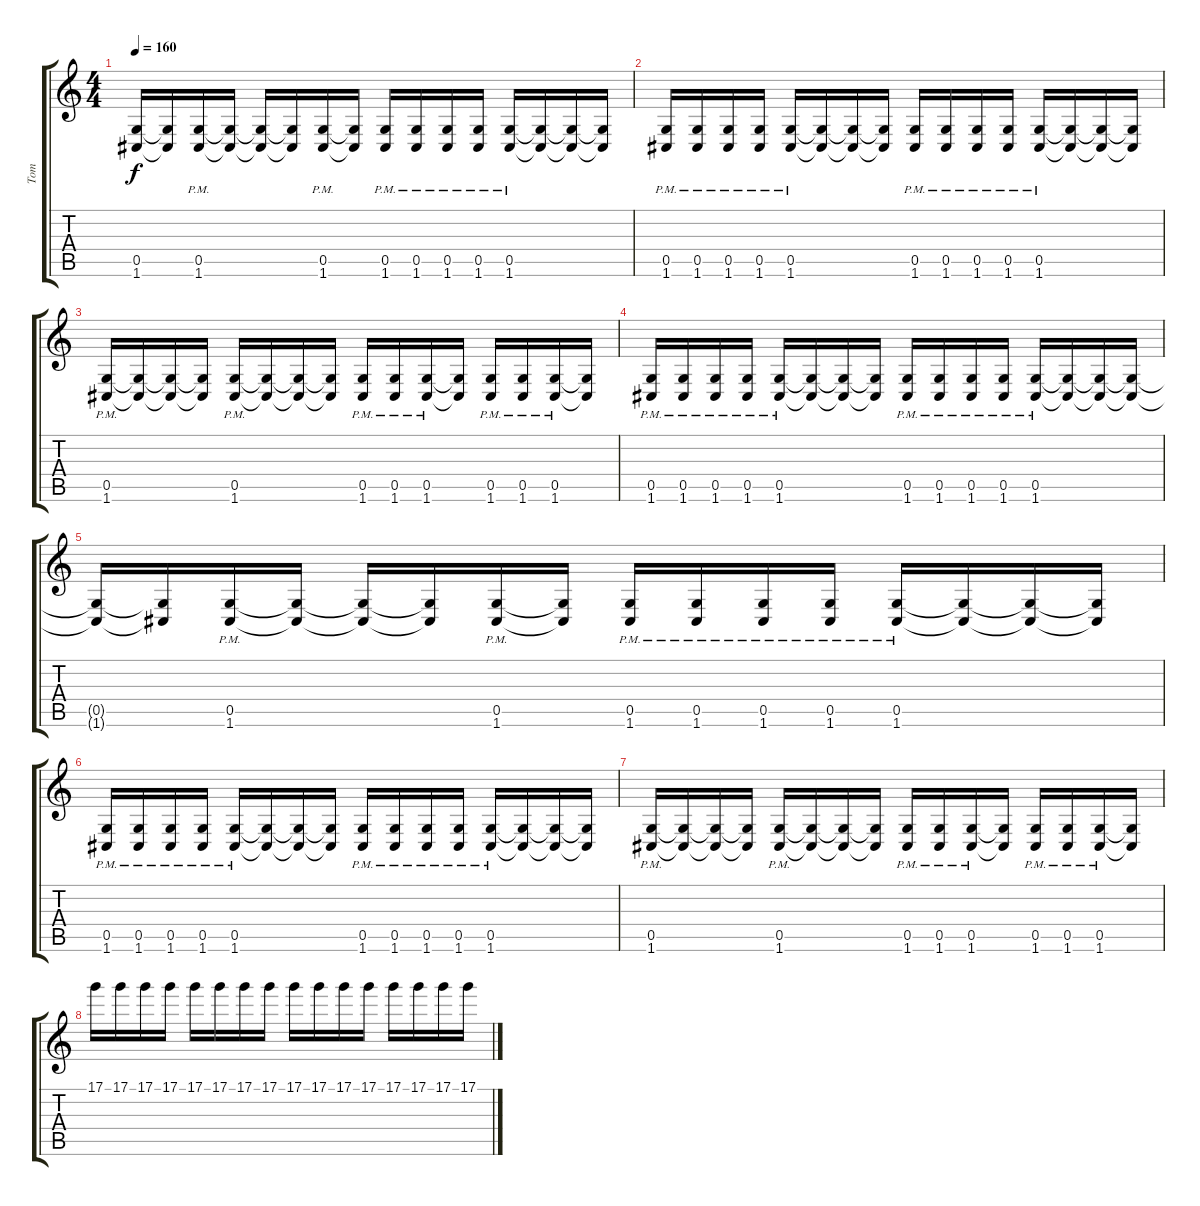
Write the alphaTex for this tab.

\track ("Tom" "Tom") {instrument distortionguitar}
\staff {score tabs}
\tuning (D4 A3 F3 C3 G2 C2) {hide}
\ts (4 4)
\tempo 160
\clef g2
\ks c
(0.5{t} 1.6{t}).16{dy f} (0.5{t} 1.6{t}).16 (0.5{pm} 1.6{pm}).16 (0.5{t} 1.6{t}).16 (0.5{t} 1.6{t}).16 (0.5{t} 1.6{t}).16 (0.5{pm} 1.6{pm}).16 (0.5{t} 1.6{t}).16 (0.5{pm} 1.6{pm}).16 (0.5{pm} 1.6{pm}).16 (0.5{pm} 1.6{pm}).16 (0.5{pm} 1.6{pm}).16 (0.5{pm} 1.6{pm}).16 (0.5{t} 1.6{t}).16 (0.5{t} 1.6{t}).16 (0.5{t} 1.6{t}).16 |
(0.5{pm} 1.6{pm}).16 (0.5{pm} 1.6{pm}).16 (0.5{pm} 1.6{pm}).16 (0.5{pm} 1.6{pm}).16 (0.5{pm} 1.6{pm}).16 (0.5{t} 1.6{t}).16 (0.5{t} 1.6{t}).16 (0.5{t} 1.6{t}).16 (0.5{pm} 1.6{pm}).16 (0.5{pm} 1.6{pm}).16 (0.5{pm} 1.6{pm}).16 (0.5{pm} 1.6{pm}).16 (0.5{pm} 1.6{pm}).16 (0.5{t} 1.6{t}).16 (0.5{t} 1.6{t}).16 (0.5{t} 1.6{t}).16 |
(0.5{pm} 1.6{pm}).16 (0.5{t} 1.6{t}).16 (0.5{t} 1.6{t}).16 (0.5{t} 1.6{t}).16 (0.5{pm} 1.6{pm}).16 (0.5{t} 1.6{t}).16 (0.5{t} 1.6{t}).16 (0.5{t} 1.6{t}).16 (0.5{pm} 1.6{pm}).16 (0.5{pm} 1.6{pm}).16 (0.5{pm} 1.6{pm}).16 (0.5{t} 1.6{t}).16 (0.5{pm} 1.6{pm}).16 (0.5{pm} 1.6{pm}).16 (0.5{pm} 1.6{pm}).16 (0.5{t} 1.6{t}).16 |
(0.5{pm} 1.6{pm}).16 (0.5{pm} 1.6{pm}).16 (0.5{pm} 1.6{pm}).16 (0.5{pm} 1.6{pm}).16 (0.5{pm} 1.6{pm}).16 (0.5{t} 1.6{t}).16 (0.5{t} 1.6{t}).16 (0.5{t} 1.6{t}).16 (0.5{pm} 1.6{pm}).16 (0.5{pm} 1.6{pm}).16 (0.5{pm} 1.6{pm}).16 (0.5{pm} 1.6{pm}).16 (0.5{pm} 1.6{pm}).16 (0.5{t} 1.6{t}).16 (0.5{t} 1.6{t}).16 (0.5{t} 1.6{t}).16 |
(0.5{t} 1.6{t}).16 (0.5{t} 1.6{t}).16 (0.5{pm} 1.6{pm}).16 (0.5{t} 1.6{t}).16 (0.5{t} 1.6{t}).16 (0.5{t} 1.6{t}).16 (0.5{pm} 1.6{pm}).16 (0.5{t} 1.6{t}).16 (0.5{pm} 1.6{pm}).16 (0.5{pm} 1.6{pm}).16 (0.5{pm} 1.6{pm}).16 (0.5{pm} 1.6{pm}).16 (0.5{pm} 1.6{pm}).16 (0.5{t} 1.6{t}).16 (0.5{t} 1.6{t}).16 (0.5{t} 1.6{t}).16 |
(0.5{pm} 1.6{pm}).16 (0.5{pm} 1.6{pm}).16 (0.5{pm} 1.6{pm}).16 (0.5{pm} 1.6{pm}).16 (0.5{pm} 1.6{pm}).16 (0.5{t} 1.6{t}).16 (0.5{t} 1.6{t}).16 (0.5{t} 1.6{t}).16 (0.5{pm} 1.6{pm}).16 (0.5{pm} 1.6{pm}).16 (0.5{pm} 1.6{pm}).16 (0.5{pm} 1.6{pm}).16 (0.5{pm} 1.6{pm}).16 (0.5{t} 1.6{t}).16 (0.5{t} 1.6{t}).16 (0.5{t} 1.6{t}).16 |
(0.5{pm} 1.6{pm}).16 (0.5{t} 1.6{t}).16 (0.5{t} 1.6{t}).16 (0.5{t} 1.6{t}).16 (0.5{pm} 1.6{pm}).16 (0.5{t} 1.6{t}).16 (0.5{t} 1.6{t}).16 (0.5{t} 1.6{t}).16 (0.5{pm} 1.6{pm}).16 (0.5{pm} 1.6{pm}).16 (0.5{pm} 1.6{pm}).16 (0.5{t} 1.6{t}).16 (0.5{pm} 1.6{pm}).16 (0.5{pm} 1.6{pm}).16 (0.5{pm} 1.6{pm}).16 (0.5{t} 1.6{t}).16 |
17.1.16 17.1.16 17.1.16 17.1.16 17.1.16 17.1.16 17.1.16 17.1.16 17.1.16 17.1.16 17.1.16 17.1.16 17.1.16 17.1.16 17.1.16 17.1.16
